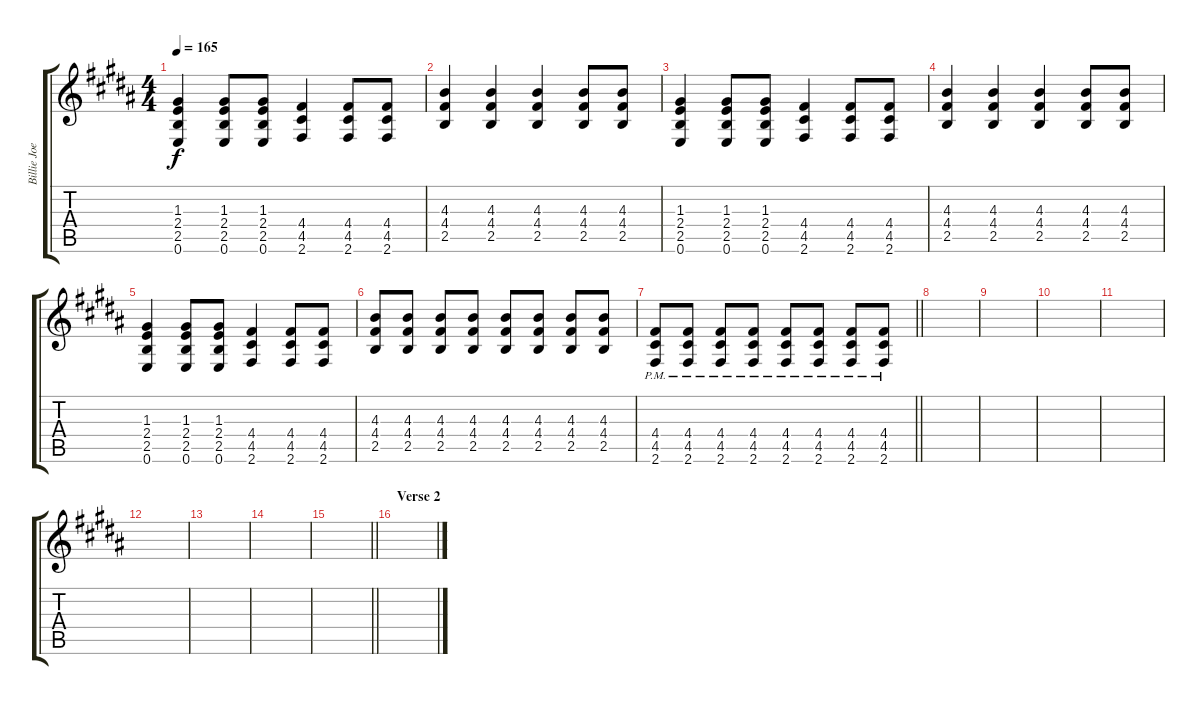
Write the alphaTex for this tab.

\track ("Billie Joe Armstrong (Rhythm Guitar)" "Billie Joe") {instrument distortionguitar}
\staff {score tabs}
\tuning (E4 B3 G3 D3 A2 E2) {hide}
\ts (4 4)
\tempo 165
\clef g2
\ks b
(1.3 2.4 2.5 0.6).4{dy f} (1.3 2.4 2.5 0.6).8 (1.3 2.4 2.5 0.6).8 (4.4 4.5 2.6).4 (4.4 4.5 2.6).8 (4.4 4.5 2.6).8 |
(4.3 4.4 2.5).4 (4.3 4.4 2.5).4 (4.3 4.4 2.5).4 (4.3 4.4 2.5).8 (4.3 4.4 2.5).8 |
(1.3 2.4 2.5 0.6).4 (1.3 2.4 2.5 0.6).8 (1.3 2.4 2.5 0.6).8 (4.4 4.5 2.6).4 (4.4 4.5 2.6).8 (4.4 4.5 2.6).8 |
(4.3 4.4 2.5).4 (4.3 4.4 2.5).4 (4.3 4.4 2.5).4 (4.3 4.4 2.5).8 (4.3 4.4 2.5).8 |
(1.3 2.4 2.5 0.6).4 (1.3 2.4 2.5 0.6).8 (1.3 2.4 2.5 0.6).8 (4.4 4.5 2.6).4 (4.4 4.5 2.6).8 (4.4 4.5 2.6).8 |
(4.3 4.4 2.5).8 (4.3 4.4 2.5).8 (4.3 4.4 2.5).8 (4.3 4.4 2.5).8 (4.3 4.4 2.5).8 (4.3 4.4 2.5).8 (4.3 4.4 2.5).8 (4.3 4.4 2.5).8 |
\barLineRight lightlight
(4.4{pm} 4.5{pm} 2.6{pm}).8 (4.4{pm} 4.5{pm} 2.6{pm}).8 (4.4{pm} 4.5{pm} 2.6{pm}).8 (4.4{pm} 4.5{pm} 2.6{pm}).8 (4.4{pm} 4.5{pm} 2.6{pm}).8 (4.4{pm} 4.5{pm} 2.6{pm}).8 (4.4{pm} 4.5{pm} 2.6{pm}).8 (4.4{pm} 4.5{pm} 2.6{pm}).8 |
|
|
|
|
|
|
|
\barLineRight lightlight
|
\section ("" "Verse 2")
